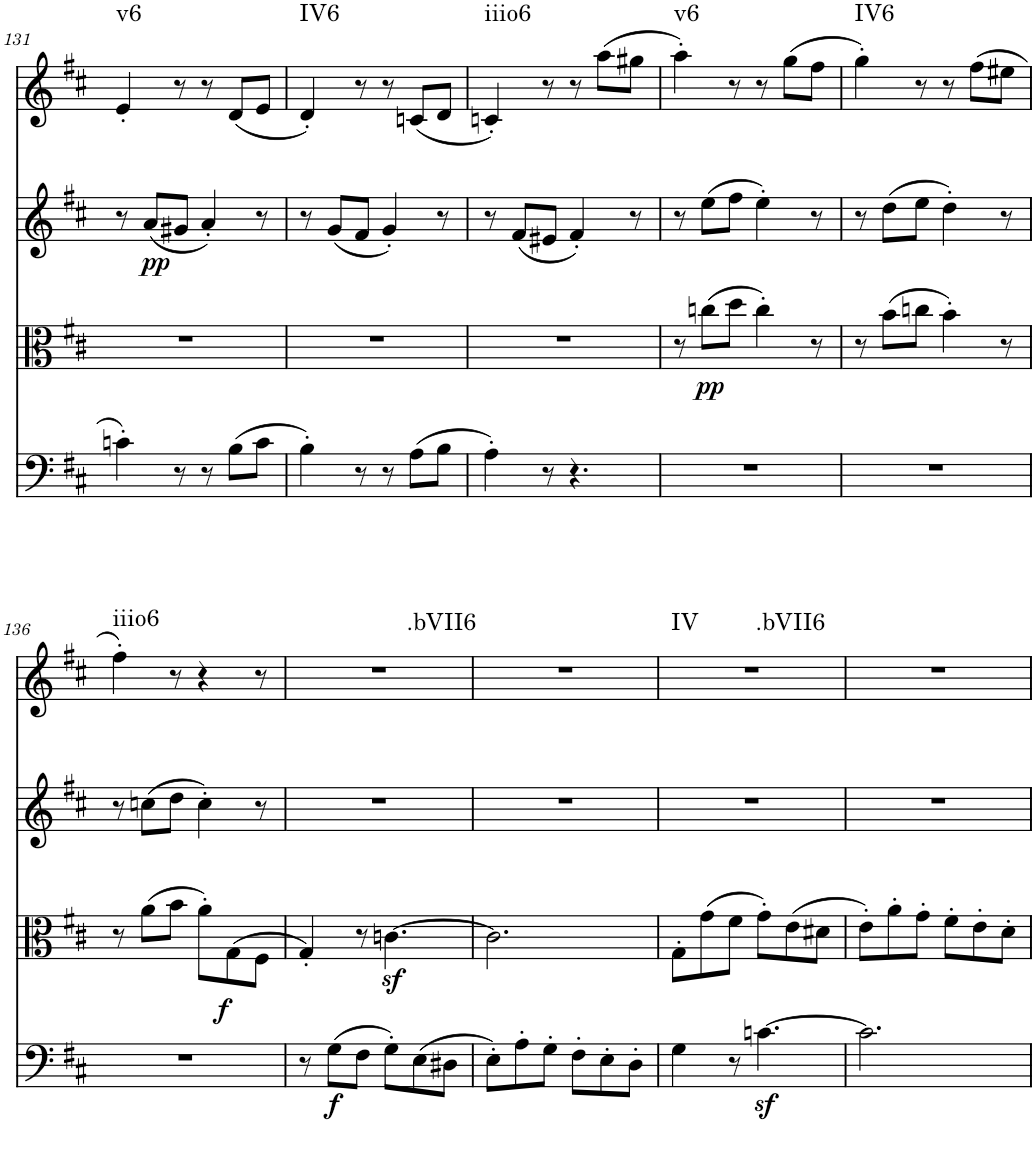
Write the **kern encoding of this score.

**kern	**dynam	**kern	**dynam	**kern	**dynam	**kern	**harte
*part4	*part4	*part3	*part3	*part2	*part2	*part1	*part1
*staff4	*staff4	*staff3	*staff3	*staff2	*staff2	*staff1	*
*I"Violoncello	*	*I"Viola	*	*I"Violin II	*	*I"Violin I	*
*I'Vc	*	*I'Vla	*	*I'Vln	*	*I'Vln	*
!!LO:PB:g=z
*clefF4	*	*clefC3	*	*clefG2	*	*clefG2	*
*k[f#c#]	*	*k[f#c#]	*	*k[f#c#]	*	*k[f#c#]	*
*M6/8	*	*M6/8	*	*M6/8	*	*M6/8	*
=131	=131	=131	=131	=131	=131	=131	=131
!	!	!	!	!	!	!	!LO:H:kt=v6
4cn'\	.	2.r	.	8r	.	4e'/	N
!	!	!	!	!	!LO:DY:b	!	!
.	.	.	.	(8a/L	pp	.	.
8r	.	.	.	8g#X/J	.	8r	.
8r	.	.	.	4a'/)	.	8r	.
(8B\L	.	.	.	.	.	(8d/L	.
8c\J	.	.	.	8r	.	8e/J	.
=132	=132	=132	=132	=132	=132	=132	=132
!	!	!	!	!	!	!	!LO:H:kt=IV6
4B'\)	.	2.r	.	8r	.	4d'/)	N
.	.	.	.	(8g/L	.	.	.
8r	.	.	.	8f#/J	.	8r	.
8r	.	.	.	4g'/)	.	8r	.
(8A\L	.	.	.	.	.	(8cn/L	.
8B\J	.	.	.	8r	.	8d/J	.
=133	=133	=133	=133	=133	=133	=133	=133
!	!	!	!	!	!	!	!LO:H:kt=iiio6
4A'\)	.	2.r	.	8r	.	4cn'/)	N
.	.	.	.	(8f#/L	.	.	.
8r	.	.	.	8e#X/J	.	8r	.
4.r	.	.	.	4f#'/)	.	8r	.
.	.	.	.	.	.	(8aa\L	.
.	.	.	.	8r	.	8gg#X\J	.
=134	=134	=134	=134	=134	=134	=134	=134
!	!	!	!	!	!	!	!LO:H:kt=v6
2.r	.	8r	.	8r	.	4aa'\)	N
!	!	!	!LO:DY:b	!	!	!	!
.	.	(8ccn\L	pp	(8ee\L	.	.	.
.	.	8dd\J	.	8ff#\J	.	8r	.
.	.	4cc'\)	.	4ee'\)	.	8r	.
.	.	.	.	.	.	(8gg\L	.
.	.	8r	.	8r	.	8ff#\J	.
=135	=135	=135	=135	=135	=135	=135	=135
!	!	!	!	!	!	!	!LO:H:kt=IV6
2.r	.	8r	.	8r	.	4gg'\)	N
.	.	(8b\L	.	(8dd\L	.	.	.
.	.	8ccn\J	.	8ee\J	.	8r	.
.	.	4b'\)	.	4dd'\)	.	8r	.
.	.	.	.	.	.	(8ff#\L	.
.	.	8r	.	8r	.	8ee#X\J	.
!!LO:LB:g=z
=136	=136	=136	=136	=136	=136	=136	=136
!	!LO:DY:a	!	!	!	!	!	!LO:H:kt=iiio6
2.r	f	8r	.	8r	.	4ff#'\)	N
.	.	(8a\L	.	(8ccn\L	.	.	.
.	.	8b\J	.	8dd\J	.	8r	.
.	.	8a'\L)	.	4cc'\)	.	4r	.
.	.	(8G\	.	.	.	.	.
.	.	8F#\J	.	8r	.	8r	.
=137	=137	=137	=137	=137	=137	=137	=137
!	!	!	!	!	!	!	!LO:H:kt=.bVII6
8r	.	4G'/)	.	2.r	.	2.r	N
!	!LO:DY:b	!	!	!	!	!	!
(8G\L	f	.	.	.	.	.	.
8F#\J	.	8r	.	.	.	.	.
8G'\L)	.	[4.cnz<\	.	.	.	.	.
(8E\	.	.	.	.	.	.	.
8D#X\J	.	.	.	.	.	.	.
=138	=138	=138	=138	=138	=138	=138	=138
8E'\L)	.	2.c\]	.	2.r	.	2.r	.
8A'\	.	.	.	.	.	.	.
8G'\J	.	.	.	.	.	.	.
8F#'\L	.	.	.	.	.	.	.
8E'\	.	.	.	.	.	.	.
8D'\J	.	.	.	.	.	.	.
=139	=139	=139	=139	=139	=139	=139	=139
!	!	!	!	!	!	!	!LO:H:n=1:kt=IV
!	!	!	!	!	!	!	!LO:H:n=2:kt=.bVII6
4G\	.	8G'\L	.	2.r	.	2.r	N N
.	.	(8g\	.	.	.	.	.
8r	.	8f#\J	.	.	.	.	.
[4.cnz<\	.	8g'\L)	.	.	.	.	.
.	.	(8e\	.	.	.	.	.
.	.	8d#X\J	.	.	.	.	.
=140	=140	=140	=140	=140	=140	=140	=140
2.c\]	.	8e'\L)	.	2.r	.	2.r	.
.	.	8a'\	.	.	.	.	.
.	.	8g'\J	.	.	.	.	.
.	.	8f#'\L	.	.	.	.	.
.	.	8e'\	.	.	.	.	.
.	.	8d'\J	.	.	.	.	.
=	=	=	=	=	=	=	=
*-	*-	*-	*-	*-	*-	*-	*-
